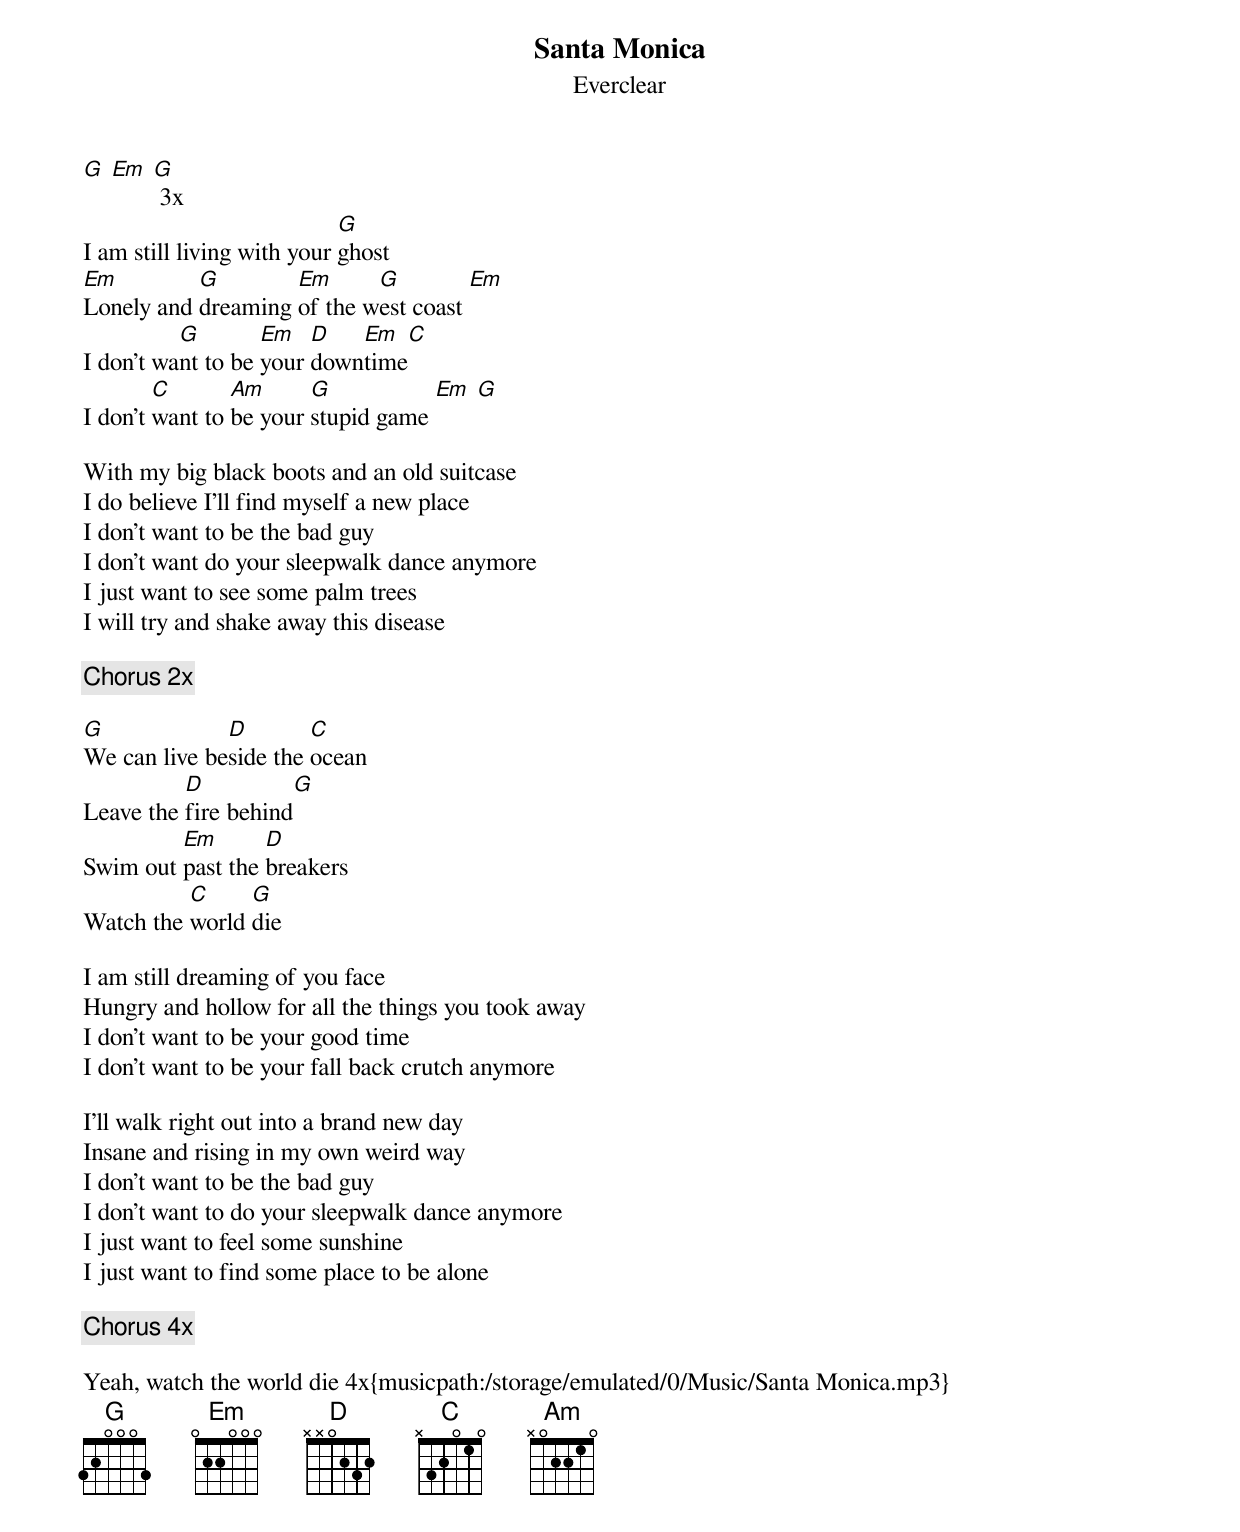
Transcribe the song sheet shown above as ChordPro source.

{title:Santa Monica}
{subtitle:Everclear}
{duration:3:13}
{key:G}

[G] [Em] [G] 3x
I am still living with your [G]ghost
[Em]Lonely and [G]dreaming [Em]of the w[G]est coast [Em]
I don't wa[G]nt to be [Em]your [D]down[Em]time[C]
I don't [C]want to [Am]be your [G]stupid game [Em] [G]

With my big black boots and an old suitcase
I do believe I'll find myself a new place
I don't want to be the bad guy
I don't want do your sleepwalk dance anymore
I just want to see some palm trees
I will try and shake away this disease

{c:Chorus 2x}

[G]We can live be[D]side the [C]ocean
Leave the [D]fire behind[G]
Swim out [Em]past the [D]breakers
Watch the [C]world [G]die

I am still dreaming of you face
Hungry and hollow for all the things you took away
I don't want to be your good time
I don't want to be your fall back crutch anymore

I'll walk right out into a brand new day
Insane and rising in my own weird way
I don't want to be the bad guy
I don't want to do your sleepwalk dance anymore
I just want to feel some sunshine
I just want to find some place to be alone

{c:Chorus 4x}

Yeah, watch the world die 4x{musicpath:/storage/emulated/0/Music/Santa Monica.mp3}
